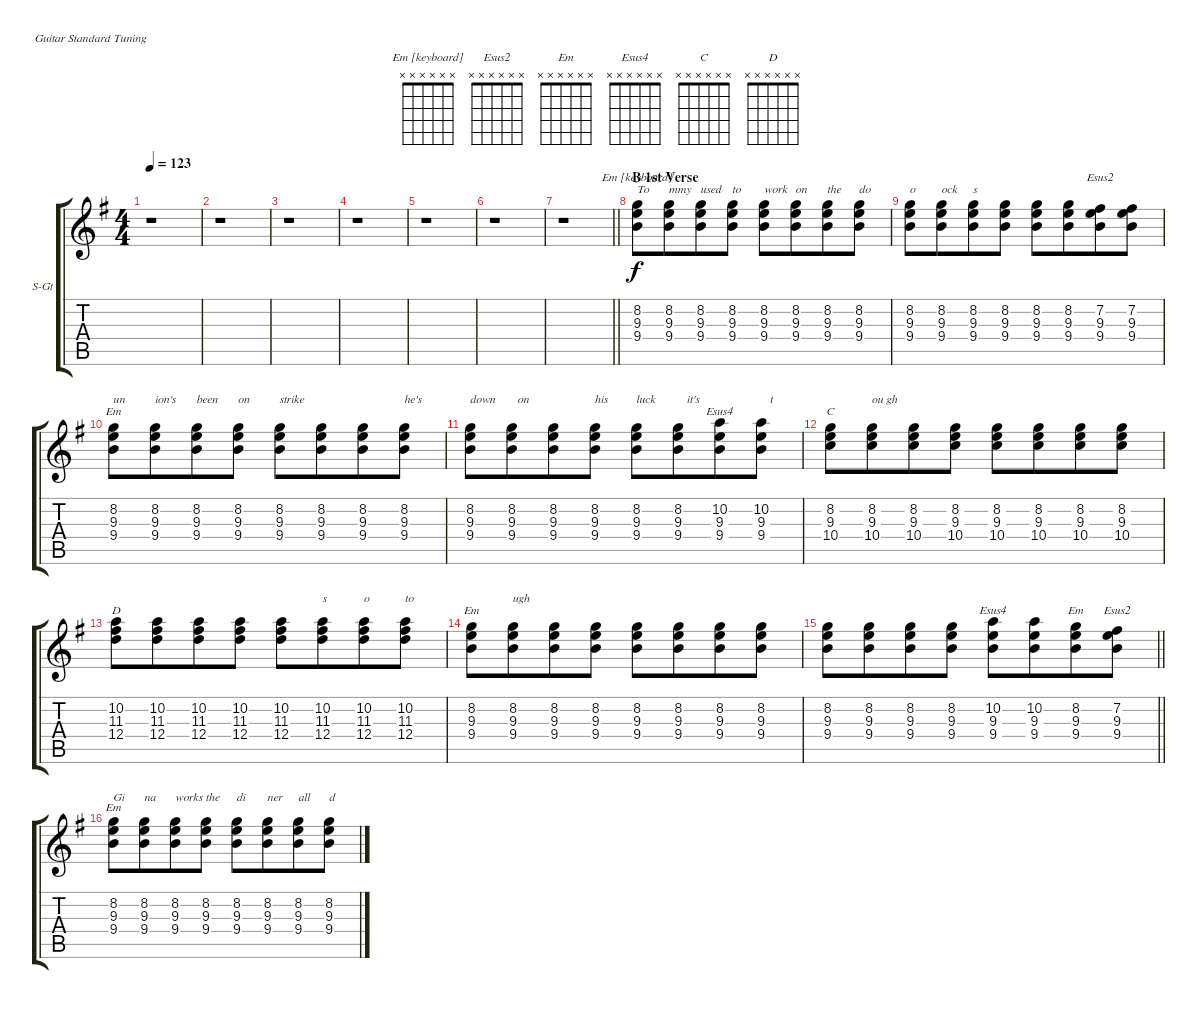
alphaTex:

\bracketExtendMode groupsimilarinstruments
\firstSystemTrackNameOrientation horizontal
\otherSystemsTrackNameOrientation horizontal
\track ("guitar 2" "S-Gt") {instrument pad3polysynth}
\staff {score tabs}
\tuning (E4 B3 G3 D3 A2 E2)
\displaytranspose 12
\chord ("Em [keyboard]" x x x x x x)
\chord ("Esus2" x x x x x x)
\chord ("Em" x x x x x x)
\chord ("Esus4" x x x x x x)
\chord ("C" x x x x x x)
\chord ("D" x x x x x x)
\ts (4 4)
\tempo 123
\clef g2
\ks g
r.1{dy f} |
r.1 |
r.1 |
r.1 |
r.1 |
r.1 |
\barLineRight lightlight
r.1 |
\section ("" "B 1st Verse")
(8.2 9.3 9.4).8{ch "Em [keyboard]" txt "To"} (8.2 9.3 9.4).8{txt "mmy" beam merge} (8.2 9.3 9.4).8{txt "used"} (8.2 9.3 9.4).8{txt "to"} (8.2 9.3 9.4).8{txt "work"} (8.2 9.3 9.4).8{txt "on" beam merge} (8.2 9.3 9.4).8{txt "the"} (8.2 9.3 9.4).8{txt "do"} |
(8.2 9.3 9.4).8{txt "o"} (8.2 9.3 9.4).8{txt "ock" beam merge} (8.2 9.3 9.4).8{txt "s"} (8.2 9.3 9.4).8 (8.2 9.3 9.4).8 (8.2 9.3 9.4).8{beam merge} (7.2 9.3 9.4).8{ch "Esus2"} (7.2 9.3 9.4).8 |
(8.2 9.3 9.4).8{ch "Em" txt "un"} (8.2 9.3 9.4).8{txt "ion's" beam merge} (8.2 9.3 9.4).8{txt "been"} (8.2 9.3 9.4).8{txt "on"} (8.2 9.3 9.4).8{txt "strike"} (8.2 9.3 9.4).8{beam merge} (8.2 9.3 9.4).8 (8.2 9.3 9.4).8{txt "he's"} |
(8.2 9.3 9.4).8{txt "down"} (8.2 9.3 9.4).8{txt "  on" beam merge} (8.2 9.3 9.4).8 (8.2 9.3 9.4).8{txt "his"} (8.2 9.3 9.4).8{txt "luck"} (8.2 9.3 9.4).8{txt "   it's" beam merge} (10.2 9.3 9.4).8{ch "Esus4"} (10.2 9.3 9.4).8{txt "   t"} |
(8.2 9.3 10.4).8{ch "C"} (8.2 9.3 10.4).8{txt "ou gh" beam merge} (8.2 9.3 10.4).8 (8.2 9.3 10.4).8 (8.2 9.3 10.4).8 (8.2 9.3 10.4).8{beam merge} (8.2 9.3 10.4).8 (8.2 9.3 10.4).8 |
(10.2 11.3 12.4).8{ch "D"} (10.2 11.3 12.4).8{beam merge} (10.2 11.3 12.4).8 (10.2 11.3 12.4).8 (10.2 11.3 12.4).8 (10.2 11.3 12.4).8{txt "s" beam merge} (10.2 11.3 12.4).8{txt "o"} (10.2 11.3 12.4).8{txt "to"} |
(8.2 9.3 9.4).8{ch "Em"} (8.2 9.3 9.4).8{txt "ugh" beam merge} (8.2 9.3 9.4).8 (8.2 9.3 9.4).8 (8.2 9.3 9.4).8 (8.2 9.3 9.4).8{beam merge} (8.2 9.3 9.4).8 (8.2 9.3 9.4).8 |
\barLineRight lightlight
(8.2 9.3 9.4).8 (8.2 9.3 9.4).8{beam merge} (8.2 9.3 9.4).8 (8.2 9.3 9.4).8 (10.2 9.3 9.4).8{ch "Esus4"} (10.2 9.3 9.4).8{beam merge} (8.2 9.3 9.4).8{ch "Em"} (7.2 9.3 9.4).8{ch "Esus2"} |
(8.2 9.3 9.4).8{ch "Em" txt "Gi"} (8.2 9.3 9.4).8{txt "na" beam merge} (8.2 9.3 9.4).8{txt "works"} (8.2 9.3 9.4).8{txt "the"} (8.2 9.3 9.4).8{txt "di"} (8.2 9.3 9.4).8{txt "ner" beam merge} (8.2 9.3 9.4).8{txt "all"} (8.2 9.3 9.4).8{txt "d"}
